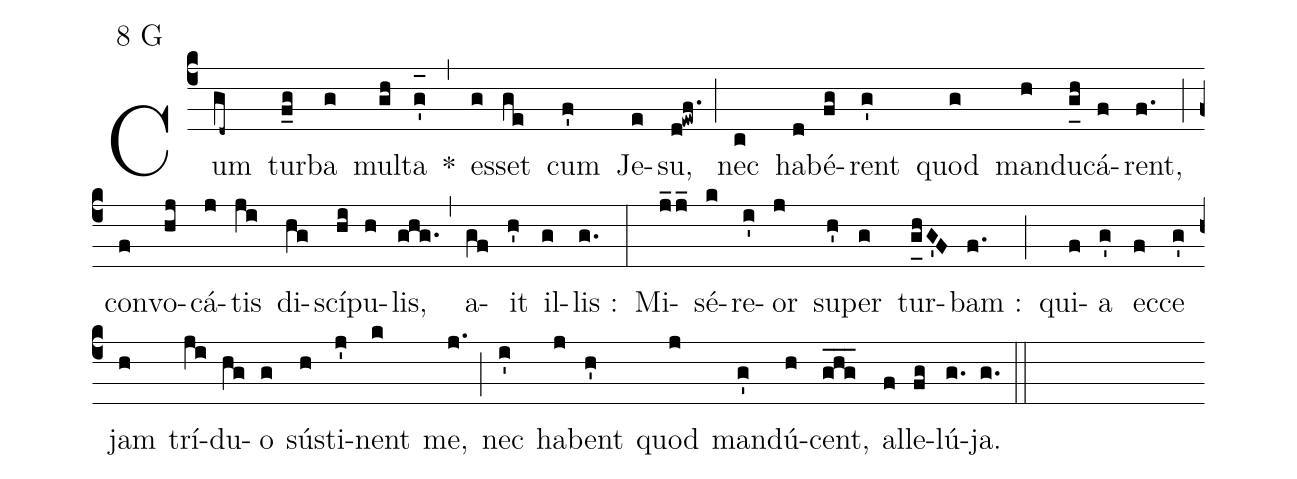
mode:8 G;
%%
(c4) Cum(gd~) tur(f_g)ba(g) mul(gh)ta(g'_[oh:h]) *(,) es(g)set(ge) cum(f') Je(e)su,(d!ewf.) (;) nec(c) ha(d)bé(fg)rent(g') quod(g) man(h)du(g_[uh:l]h)cá(f)rent,(f.) (;) con(f)vo(hj)cá(j)tis(ji) di(hg)scí(hi)pu(h)lis,(ghg.) (,) a(gf)it(h') il(g)lis :(g.) (:) Mi(j_2j_)sé(k)re(i')or(j) su(h')per(g) tur(g_[uh:l]hG'F)bam :(f.) (;) qui(f)a(g') ec(f)ce(g') jam(h) trí(ji)du(hg)o(g) sús(h)ti(j')nent(k) me,(j.) (;) nec(i') ha(j)bent(h') quod(j) man(g')dú(h)cent,(ghg___) al(f)le(fg)lú(g.)ja.(g.) (::)
